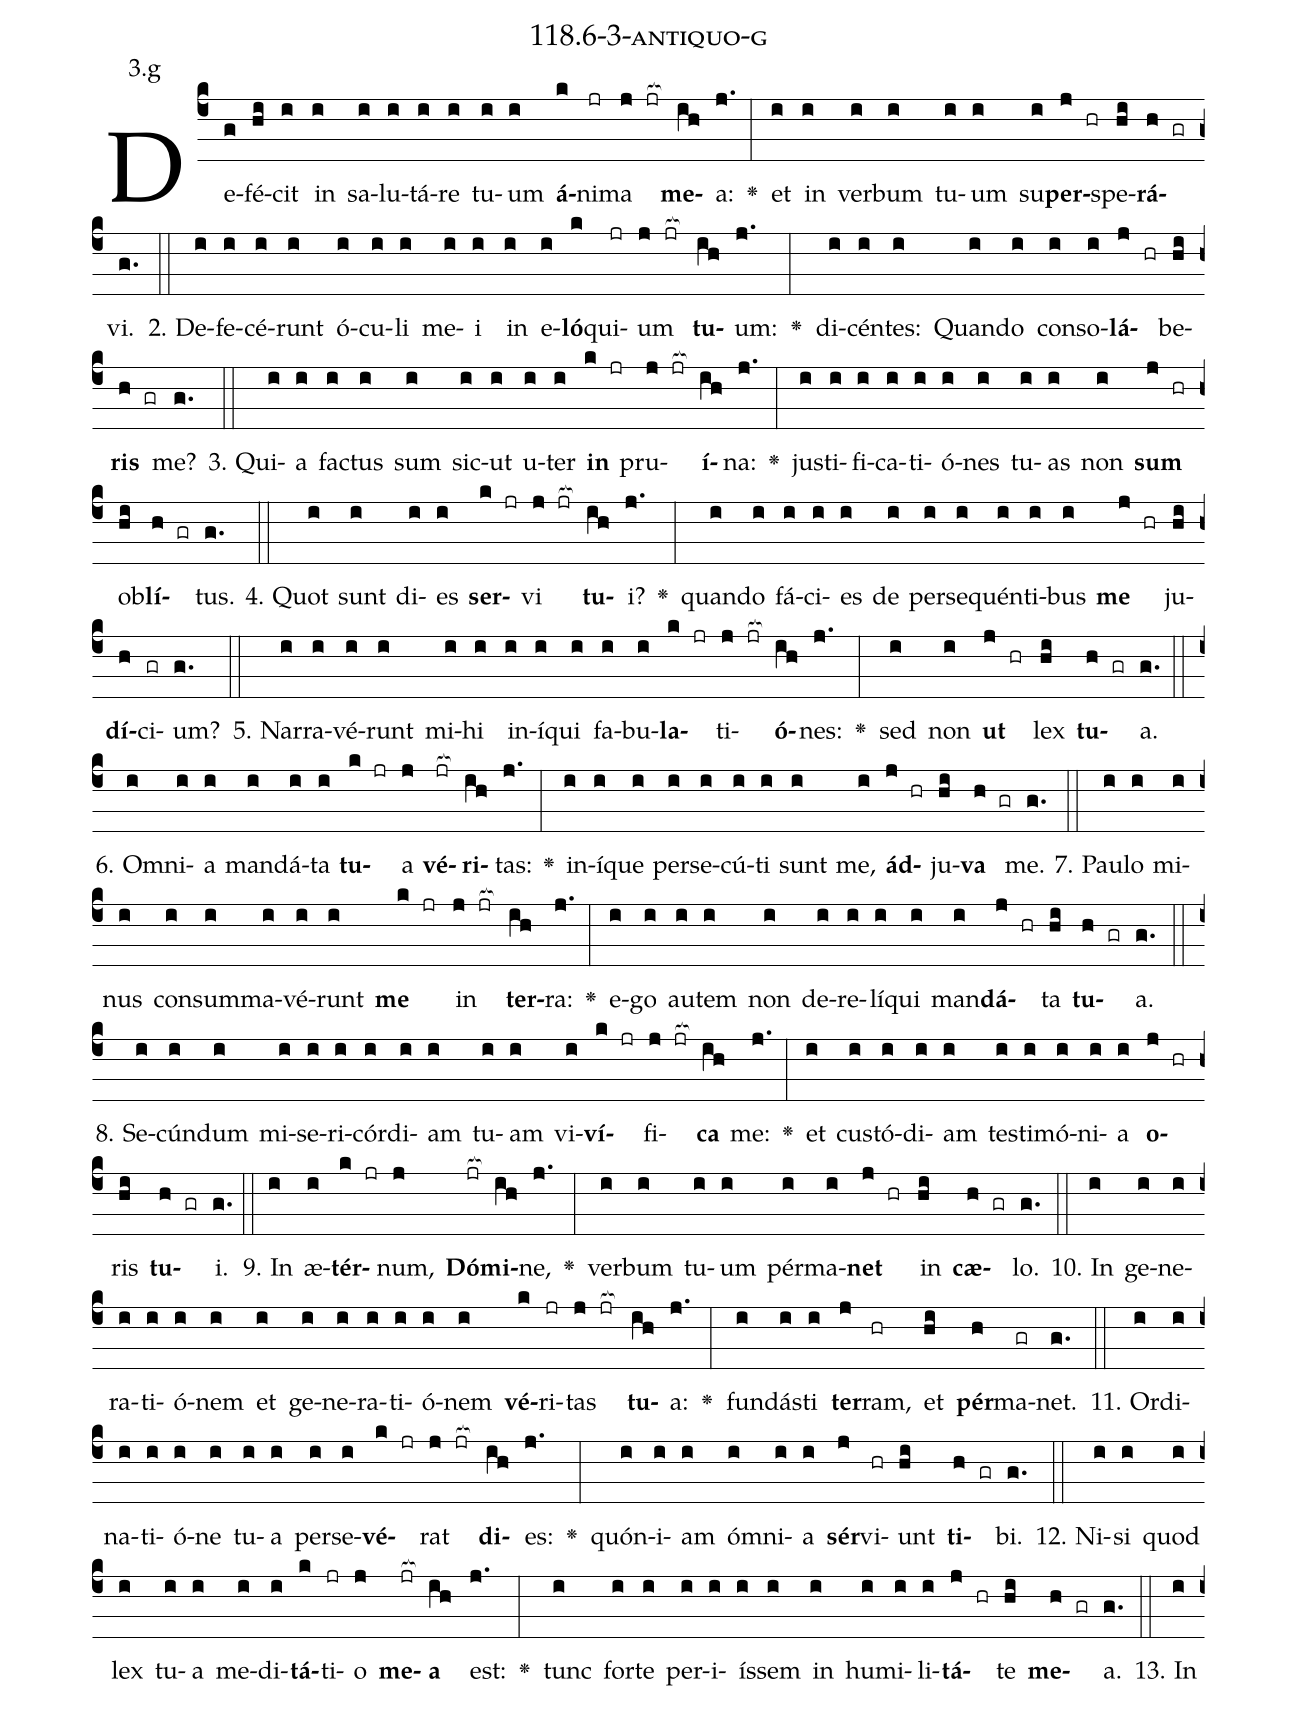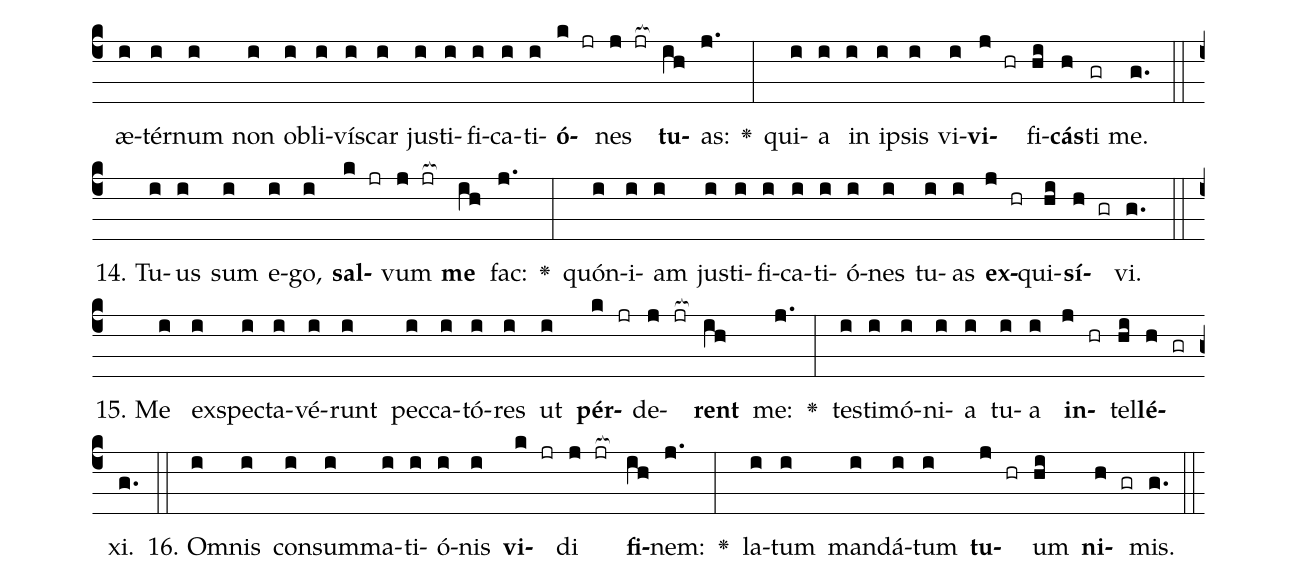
name: 118.6-3-antiquo-g;
annotation: 3.g;
%%
(c4)De(g)fé(hi)cit(i) in(i) sa(i)lu(i)tá(i)re(i) tu(i)um(i) <b>á</b>(k)ni(jr)ma(j jr[ocb:1{]) <b>me</b>(ih[ocb:0}])a:(j.) <v>\greheightstar</v>(:) et(i) in(i) ver(i)bum(i) tu(i)um(i) su(i)<b>per</b>(j hr)spe(hi)<b>rá</b>(h gr)vi.(g.) (::)
2. De(i)fe(i)cé(i)runt(i) ó(i)cu(i)li(i) me(i)i(i) in(i) e(i)<b>ló</b>(k)qui(jr)um(j jr[ocb:1{]) <b>tu</b>(ih[ocb:0}])um:(j.) <v>\greheightstar</v>(:) di(i)cén(i)tes:(i) Quan(i)do(i) con(i)so(i)<b>lá</b>(j hr)be(hi)<b>ris</b>(h gr) me?(g.) (::)
3. Qui(i)a(i) fac(i)tus(i) sum(i) sic(i)ut(i) u(i)ter(i) <b>in</b>(k jr) pru(j jr[ocb:1{])<b>í</b>(ih[ocb:0}])na:(j.) <v>\greheightstar</v>(:) jus(i)ti(i)fi(i)ca(i)ti(i)ó(i)nes(i) tu(i)as(i) non(i) <b>sum</b>(j hr) ob(hi)<b>lí</b>(h gr)tus.(g.) (::)
4. Quot(i) sunt(i) di(i)es(i) <b>ser</b>(k jr)vi(j jr[ocb:1{]) <b>tu</b>(ih[ocb:0}])i?(j.) <v>\greheightstar</v>(:) quan(i)do(i) fá(i)ci(i)es(i) de(i) per(i)se(i)quén(i)ti(i)bus(i) <b>me</b>(j hr) ju(hi)<b>dí</b>(h)ci(gr)um?(g.) (::)
5. Nar(i)ra(i)vé(i)runt(i) mi(i)hi(i) in(i)í(i)qui(i) fa(i)bu(i)<b>la</b>(k jr)ti(j jr[ocb:1{])<b>ó</b>(ih[ocb:0}])nes:(j.) <v>\greheightstar</v>(:) sed(i) non(i) <b>ut</b>(j hr) lex(hi) <b>tu</b>(h gr)a.(g.) (::)
6. Om(i)ni(i)a(i) man(i)dá(i)ta(i) <b>tu</b>(k jr)a(j) <b>vé</b>(jr[ocb:1{])<b>ri</b>(ih[ocb:0}])tas:(j.) <v>\greheightstar</v>(:) in(i)í(i)que(i) per(i)se(i)cú(i)ti(i) sunt(i) me,(i) <b>ád</b>(j hr)ju(hi)<b>va</b>(h gr) me.(g.) (::)
7. Pau(i)lo(i) mi(i)nus(i) con(i)sum(i)ma(i)vé(i)runt(i) <b>me</b>(k jr) in(j jr[ocb:1{]) <b>ter</b>(ih[ocb:0}])ra:(j.) <v>\greheightstar</v>(:) e(i)go(i) au(i)tem(i) non(i) de(i)re(i)lí(i)qui(i) man(i)<b>dá</b>(j hr)ta(hi) <b>tu</b>(h gr)a.(g.) (::)
8. Se(i)cún(i)dum(i) mi(i)se(i)ri(i)cór(i)di(i)am(i) tu(i)am(i) vi(i)<b>ví</b>(k jr)fi(j jr[ocb:1{])<b>ca</b>(ih[ocb:0}]) me:(j.) <v>\greheightstar</v>(:) et(i) cus(i)tó(i)di(i)am(i) tes(i)ti(i)mó(i)ni(i)a(i) <b>o</b>(j hr)ris(hi) <b>tu</b>(h gr)i.(g.) (::)
9. In(i) æ(i)<b>tér</b>(k jr)num,(j) <b>Dó</b>(jr[ocb:1{])<b>mi</b>(ih[ocb:0}])ne,(j.) <v>\greheightstar</v>(:) ver(i)bum(i) tu(i)um(i) pér(i)ma(i)<b>net</b>(j hr) in(hi) <b>cæ</b>(h gr)lo.(g.) (::)
10. In(i) ge(i)ne(i)ra(i)ti(i)ó(i)nem(i) et(i) ge(i)ne(i)ra(i)ti(i)ó(i)nem(i) <b>vé</b>(k)ri(jr)tas(j jr[ocb:1{]) <b>tu</b>(ih[ocb:0}])a:(j.) <v>\greheightstar</v>(:) fun(i)dás(i)ti(i) <b>ter</b>(j)ram,(hr) et(hi) <b>pér</b>(h)ma(gr)net.(g.) (::)
11. Or(i)di(i)na(i)ti(i)ó(i)ne(i) tu(i)a(i) per(i)se(i)<b>vé</b>(k jr)rat(j jr[ocb:1{]) <b>di</b>(ih[ocb:0}])es:(j.) <v>\greheightstar</v>(:) quón(i)i(i)am(i) óm(i)ni(i)a(i) <b>sér</b>(j)vi(hr)unt(hi) <b>ti</b>(h gr)bi.(g.) (::)
12. Ni(i)si(i) quod(i) lex(i) tu(i)a(i) me(i)di(i)<b>tá</b>(k)ti(jr)o(j) <b>me</b>(jr[ocb:1{])<b>a</b>(ih[ocb:0}]) est:(j.) <v>\greheightstar</v>(:) tunc(i) for(i)te(i) per(i)i(i)ís(i)sem(i) in(i) hu(i)mi(i)li(i)<b>tá</b>(j hr)te(hi) <b>me</b>(h gr)a.(g.) (::)
13. In(i) æ(i)tér(i)num(i) non(i) ob(i)li(i)vís(i)car(i) jus(i)ti(i)fi(i)ca(i)ti(i)<b>ó</b>(k jr)nes(j jr[ocb:1{]) <b>tu</b>(ih[ocb:0}])as:(j.) <v>\greheightstar</v>(:) qui(i)a(i) in(i) ip(i)sis(i) vi(i)<b>vi</b>(j hr)fi(hi)<b>cás</b>(h)ti(gr) me.(g.) (::)
14. Tu(i)us(i) sum(i) e(i)go,(i) <b>sal</b>(k jr)vum(j jr[ocb:1{]) <b>me</b>(ih[ocb:0}]) fac:(j.) <v>\greheightstar</v>(:) quón(i)i(i)am(i) jus(i)ti(i)fi(i)ca(i)ti(i)ó(i)nes(i) tu(i)as(i) <b>ex</b>(j hr)qui(hi)<b>sí</b>(h gr)vi.(g.) (::)
15. Me(i) ex(i)spec(i)ta(i)vé(i)runt(i) pec(i)ca(i)tó(i)res(i) ut(i) <b>pér</b>(k jr)de(j jr[ocb:1{])<b>rent</b>(ih[ocb:0}]) me:(j.) <v>\greheightstar</v>(:) tes(i)ti(i)mó(i)ni(i)a(i) tu(i)a(i) <b>in</b>(j hr)tel(hi)<b>lé</b>(h gr)xi.(g.) (::)
16. Om(i)nis(i) con(i)sum(i)ma(i)ti(i)ó(i)nis(i) <b>vi</b>(k jr)di(j jr[ocb:1{]) <b>fi</b>(ih[ocb:0}])nem:(j.) <v>\greheightstar</v>(:) la(i)tum(i) man(i)dá(i)tum(i) <b>tu</b>(j hr)um(hi) <b>ni</b>(h gr)mis.(g.) (::)
